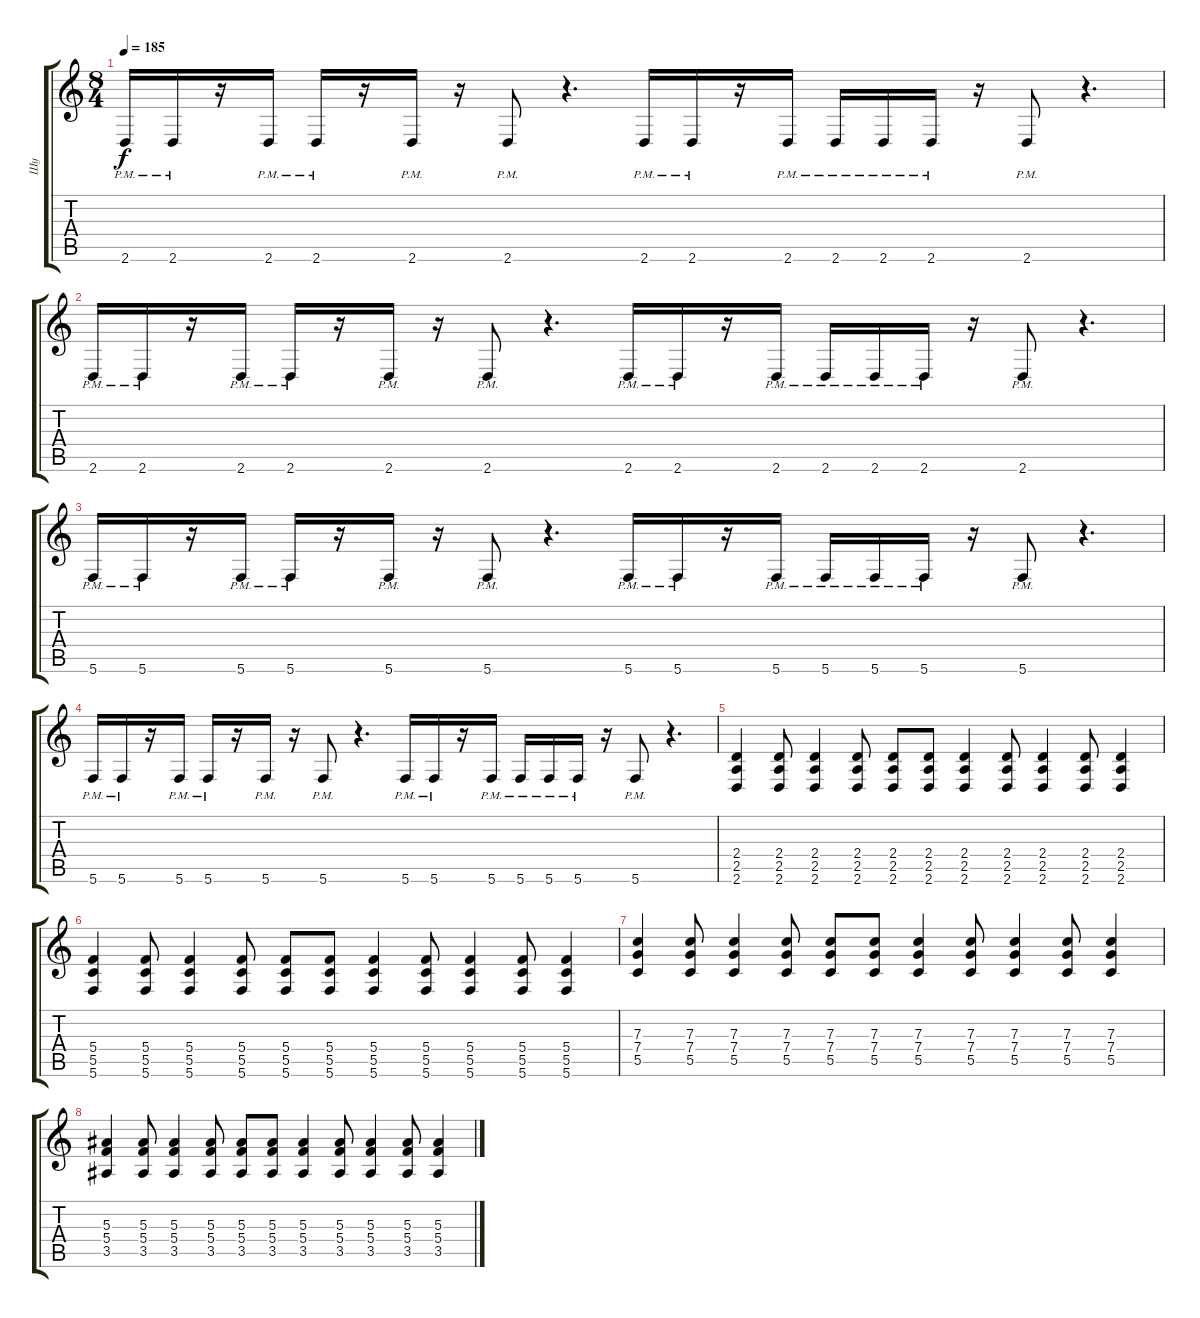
\track ("Шу" "Шу") {instrument distortionguitar}
\staff {score tabs}
\tuning (D4 A3 F3 C3 G2 C2) {hide}
\ts (8 4)
\tempo 185
\clef g2
\ks c
2.6{pm}.16{dy f} 2.6{pm}.16 r.16 2.6{pm}.16 2.6{pm}.16 r.16 2.6{pm}.16 r.16 2.6{pm}.8 r.4{d} 2.6{pm}.16 2.6{pm}.16 r.16 2.6{pm}.16 2.6{pm}.16 2.6{pm}.16 2.6{pm}.16 r.16 2.6{pm}.8 r.4{d} |
2.6{pm}.16 2.6{pm}.16 r.16 2.6{pm}.16 2.6{pm}.16 r.16 2.6{pm}.16 r.16 2.6{pm}.8 r.4{d} 2.6{pm}.16 2.6{pm}.16 r.16 2.6{pm}.16 2.6{pm}.16 2.6{pm}.16 2.6{pm}.16 r.16 2.6{pm}.8 r.4{d} |
5.6{pm}.16 5.6{pm}.16 r.16 5.6{pm}.16 5.6{pm}.16 r.16 5.6{pm}.16 r.16 5.6{pm}.8 r.4{d} 5.6{pm}.16 5.6{pm}.16 r.16 5.6{pm}.16 5.6{pm}.16 5.6{pm}.16 5.6{pm}.16 r.16 5.6{pm}.8 r.4{d} |
5.6{pm}.16 5.6{pm}.16 r.16 5.6{pm}.16 5.6{pm}.16 r.16 5.6{pm}.16 r.16 5.6{pm}.8 r.4{d} 5.6{pm}.16 5.6{pm}.16 r.16 5.6{pm}.16 5.6{pm}.16 5.6{pm}.16 5.6{pm}.16 r.16 5.6{pm}.8 r.4{d} |
(2.4 2.5 2.6).4 (2.4 2.5 2.6).8 (2.4 2.5 2.6).4 (2.4 2.5 2.6).8 (2.4 2.5 2.6).8 (2.4 2.5 2.6).8 (2.4 2.5 2.6).4 (2.4 2.5 2.6).8 (2.4 2.5 2.6).4 (2.4 2.5 2.6).8 (2.4 2.5 2.6).4 |
(5.4 5.5 5.6).4 (5.4 5.5 5.6).8 (5.4 5.5 5.6).4 (5.4 5.5 5.6).8 (5.4 5.5 5.6).8 (5.4 5.5 5.6).8 (5.4 5.5 5.6).4 (5.4 5.5 5.6).8 (5.4 5.5 5.6).4 (5.4 5.5 5.6).8 (5.4 5.5 5.6).4 |
(7.3 7.4 5.5).4 (7.3 7.4 5.5).8 (7.3 7.4 5.5).4 (7.3 7.4 5.5).8 (7.3 7.4 5.5).8 (7.3 7.4 5.5).8 (7.3 7.4 5.5).4 (7.3 7.4 5.5).8 (7.3 7.4 5.5).4 (7.3 7.4 5.5).8 (7.3 7.4 5.5).4 |
(5.3 5.4 3.5).4 (5.3 5.4 3.5).8 (5.3 5.4 3.5).4 (5.3 5.4 3.5).8 (5.3 5.4 3.5).8 (5.3 5.4 3.5).8 (5.3 5.4 3.5).4 (5.3 5.4 3.5).8 (5.3 5.4 3.5).4 (5.3 5.4 3.5).8 (5.3 5.4 3.5).4
